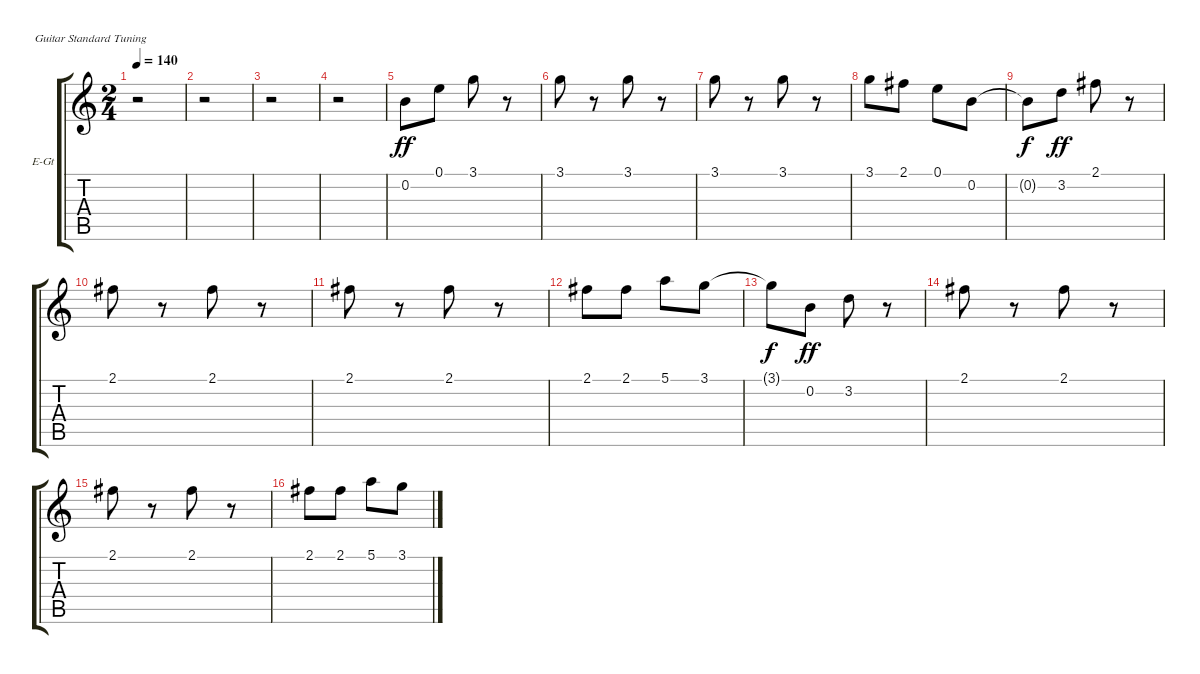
\bracketExtendMode groupsimilarinstruments
\firstSystemTrackNameOrientation horizontal
\otherSystemsTrackNameOrientation horizontal
\track ("Гитара 2" "E-Gt") {instrument distortionguitar}
\staff {score tabs}
\tuning (E4 B3 G3 D3 A2 E2)
\ts (2 4)
\tempo 140
\clef g2
\ks c
r.2{dy ff} |
r.2 |
r.2 |
r.2 |
0.2.8 0.1.8 3.1.8 r.8 |
3.1.8 r.8 3.1.8 r.8 |
3.1.8 r.8 3.1.8 r.8 |
3.1.8 2.1.8 0.1.8 0.2.8 |
0.2{t}.8{dy f} 3.2.8{dy ff} 2.1.8 r.8 |
2.1.8 r.8 2.1.8 r.8 |
2.1.8 r.8 2.1.8 r.8 |
2.1.8 2.1.8 5.1.8 3.1.8 |
3.1{t}.8{dy f} 0.2.8{dy ff} 3.2.8 r.8 |
2.1.8 r.8 2.1.8 r.8 |
2.1.8 r.8 2.1.8 r.8 |
2.1.8 2.1.8 5.1.8 3.1.8
